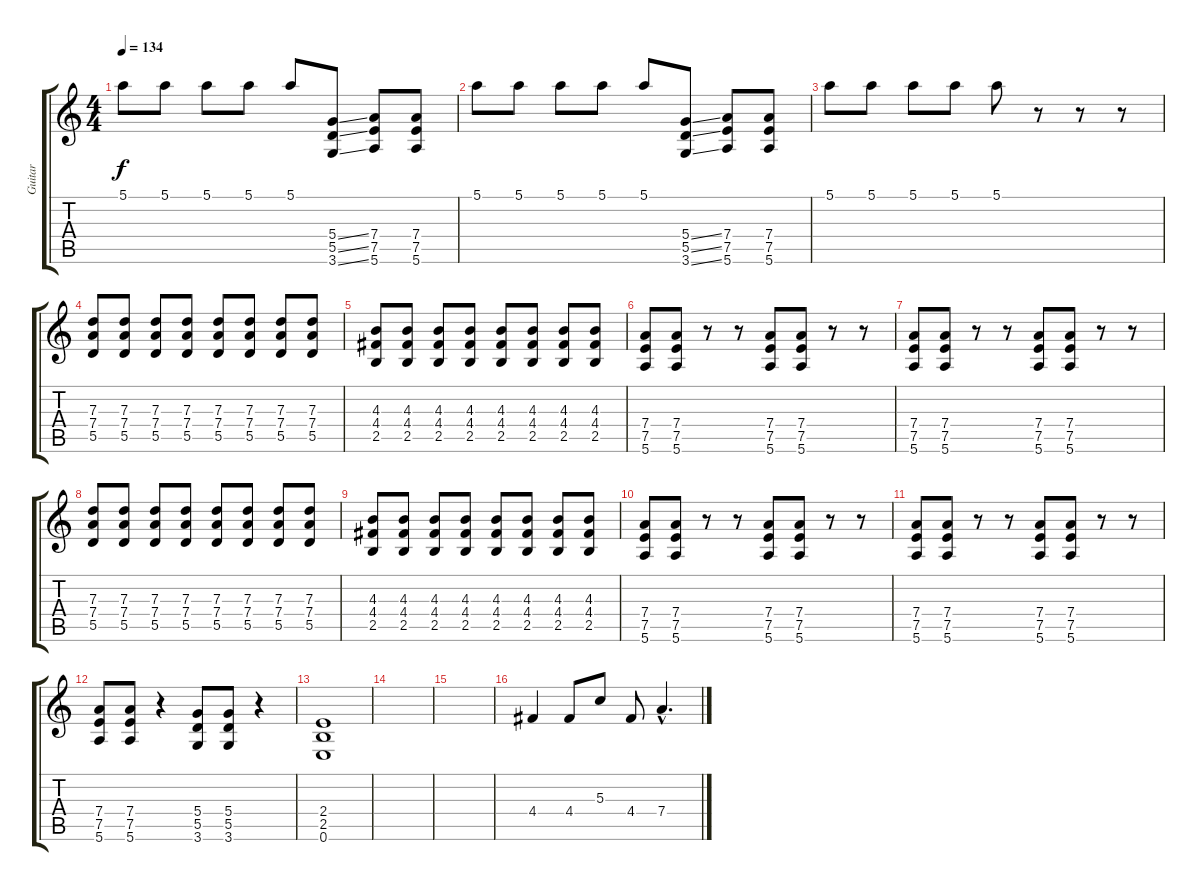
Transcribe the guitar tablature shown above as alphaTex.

\track ("Guitar" "Guitar") {instrument distortionguitar}
\staff {score tabs}
\tuning (E4 B3 G3 D3 A2 E2) {hide}
\ts (4 4)
\tempo 134
\clef g2
\ks c
5.1.8{dy f} 5.1.8 5.1.8 5.1.8 5.1.8 (5.4{ss} 5.5{ss} 3.6{ss}).8 (7.4 7.5 5.6).8 (7.4 7.5 5.6).8 |
5.1.8 5.1.8 5.1.8 5.1.8 5.1.8 (5.4{ss} 5.5{ss} 3.6{ss}).8 (7.4 7.5 5.6).8 (7.4 7.5 5.6).8 |
5.1.8 5.1.8 5.1.8 5.1.8 5.1.8 r.8 r.8 r.8 |
(7.3 7.4 5.5).8 (7.3 7.4 5.5).8 (7.3 7.4 5.5).8 (7.3 7.4 5.5).8 (7.3 7.4 5.5).8 (7.3 7.4 5.5).8 (7.3 7.4 5.5).8 (7.3 7.4 5.5).8 |
(4.3 4.4 2.5).8 (4.3 4.4 2.5).8 (4.3 4.4 2.5).8 (4.3 4.4 2.5).8 (4.3 4.4 2.5).8 (4.3 4.4 2.5).8 (4.3 4.4 2.5).8 (4.3 4.4 2.5).8 |
(7.4 7.5 5.6).8 (7.4 7.5 5.6).8 r.8 r.8 (7.4 7.5 5.6).8 (7.4 7.5 5.6).8 r.8 r.8 |
(7.4 7.5 5.6).8 (7.4 7.5 5.6).8 r.8 r.8 (7.4 7.5 5.6).8 (7.4 7.5 5.6).8 r.8 r.8 |
(7.3 7.4 5.5).8 (7.3 7.4 5.5).8 (7.3 7.4 5.5).8 (7.3 7.4 5.5).8 (7.3 7.4 5.5).8 (7.3 7.4 5.5).8 (7.3 7.4 5.5).8 (7.3 7.4 5.5).8 |
(4.3 4.4 2.5).8 (4.3 4.4 2.5).8 (4.3 4.4 2.5).8 (4.3 4.4 2.5).8 (4.3 4.4 2.5).8 (4.3 4.4 2.5).8 (4.3 4.4 2.5).8 (4.3 4.4 2.5).8 |
(7.4 7.5 5.6).8 (7.4 7.5 5.6).8 r.8 r.8 (7.4 7.5 5.6).8 (7.4 7.5 5.6).8 r.8 r.8 |
(7.4 7.5 5.6).8 (7.4 7.5 5.6).8 r.8 r.8 (7.4 7.5 5.6).8 (7.4 7.5 5.6).8 r.8 r.8 |
(7.4 7.5 5.6).8 (7.4 7.5 5.6).8 r.4 (5.4 5.5 3.6).8 (5.4 5.5 3.6).8 r.4 |
(2.4 2.5 0.6).1 |
|
|
4.4.4 4.4.8 5.3.8 4.4.8 7.4{hac}.4{d}
